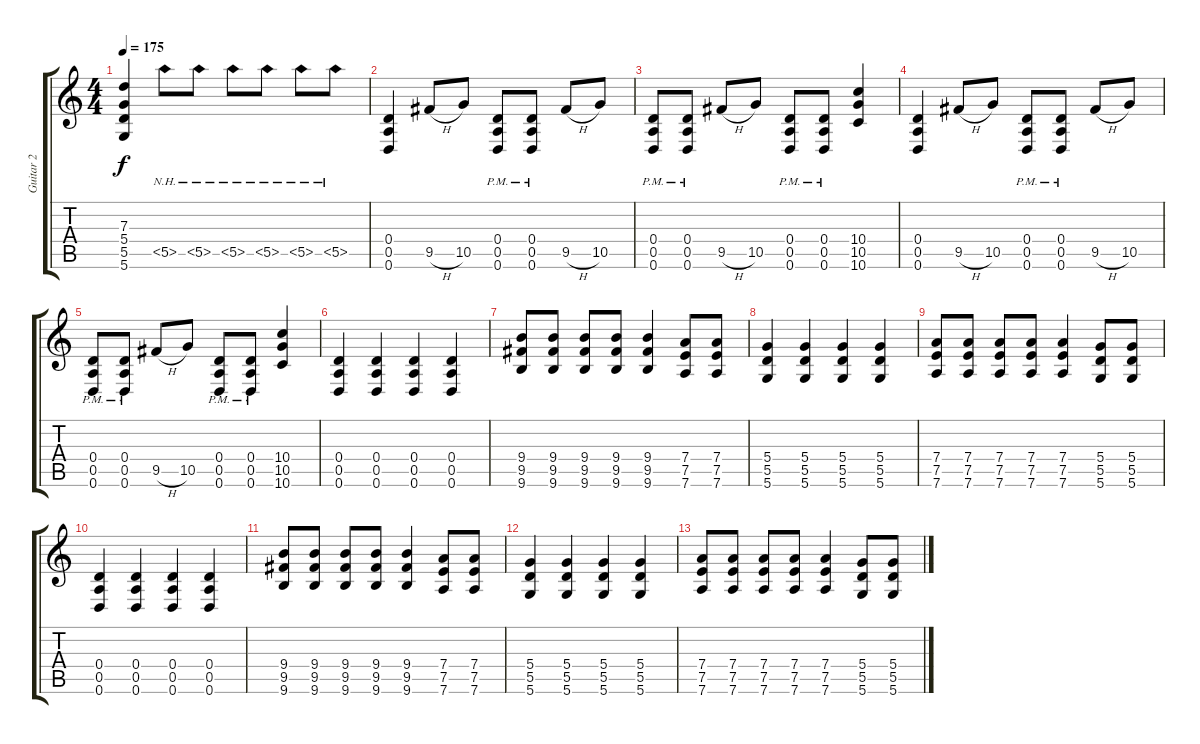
\track ("Guitar 2" "Guitar 2") {instrument distortionguitar}
\staff {score tabs}
\tuning (E4 B3 G3 D3 A2 D2) {hide}
\ts (4 4)
\tempo 175
\clef g2
\ks c
(7.3 5.4 5.5 5.6).4{dy f} 5.5{nh}.8 5.5{nh}.8 5.5{nh}.8 5.5{nh}.8 5.5{nh}.8 5.5{nh}.8 |
(0.4 0.5 0.6).4 9.5{h}.8 10.5.8 (0.4{pm} 0.5 0.6).8 (0.4{pm} 0.5 0.6).8 9.5{h}.8 10.5.8 |
(0.4 0.5{pm} 0.6).8 (0.4 0.5{pm} 0.6).8 9.5{h}.8 10.5.8 (0.4 0.5{pm} 0.6).8 (0.4 0.5{pm} 0.6).8 (10.4 10.5 10.6).4 |
(0.4 0.5 0.6).4 9.5{h}.8 10.5.8 (0.4{pm} 0.5 0.6).8 (0.4{pm} 0.5 0.6).8 9.5{h}.8 10.5.8 |
(0.4 0.5{pm} 0.6).8 (0.4 0.5{pm} 0.6).8 9.5{h}.8 10.5.8 (0.4 0.5{pm} 0.6).8 (0.4 0.5{pm} 0.6).8 (10.4 10.5 10.6).4 |
(0.4 0.5 0.6).4 (0.4 0.5 0.6).4 (0.4 0.5 0.6).4 (0.4 0.5 0.6).4 |
(9.4 9.5 9.6).8 (9.4 9.5 9.6).8 (9.4 9.5 9.6).8 (9.4 9.5 9.6).8 (9.4 9.5 9.6).4 (7.4 7.5 7.6).8 (7.4 7.5 7.6).8 |
(5.4 5.5 5.6).4 (5.4 5.5 5.6).4 (5.4 5.5 5.6).4 (5.4 5.5 5.6).4 |
(7.4 7.5 7.6).8 (7.4 7.5 7.6).8 (7.4 7.5 7.6).8 (7.4 7.5 7.6).8 (7.4 7.5 7.6).4 (5.4 5.5 5.6).8 (5.4 5.5 5.6).8 |
(0.4 0.5 0.6).4 (0.4 0.5 0.6).4 (0.4 0.5 0.6).4 (0.4 0.5 0.6).4 |
(9.4 9.5 9.6).8 (9.4 9.5 9.6).8 (9.4 9.5 9.6).8 (9.4 9.5 9.6).8 (9.4 9.5 9.6).4 (7.4 7.5 7.6).8 (7.4 7.5 7.6).8 |
(5.4 5.5 5.6).4 (5.4 5.5 5.6).4 (5.4 5.5 5.6).4 (5.4 5.5 5.6).4 |
(7.4 7.5 7.6).8 (7.4 7.5 7.6).8 (7.4 7.5 7.6).8 (7.4 7.5 7.6).8 (7.4 7.5 7.6).4 (5.4 5.5 5.6).8 (5.4 5.5 5.6).8
